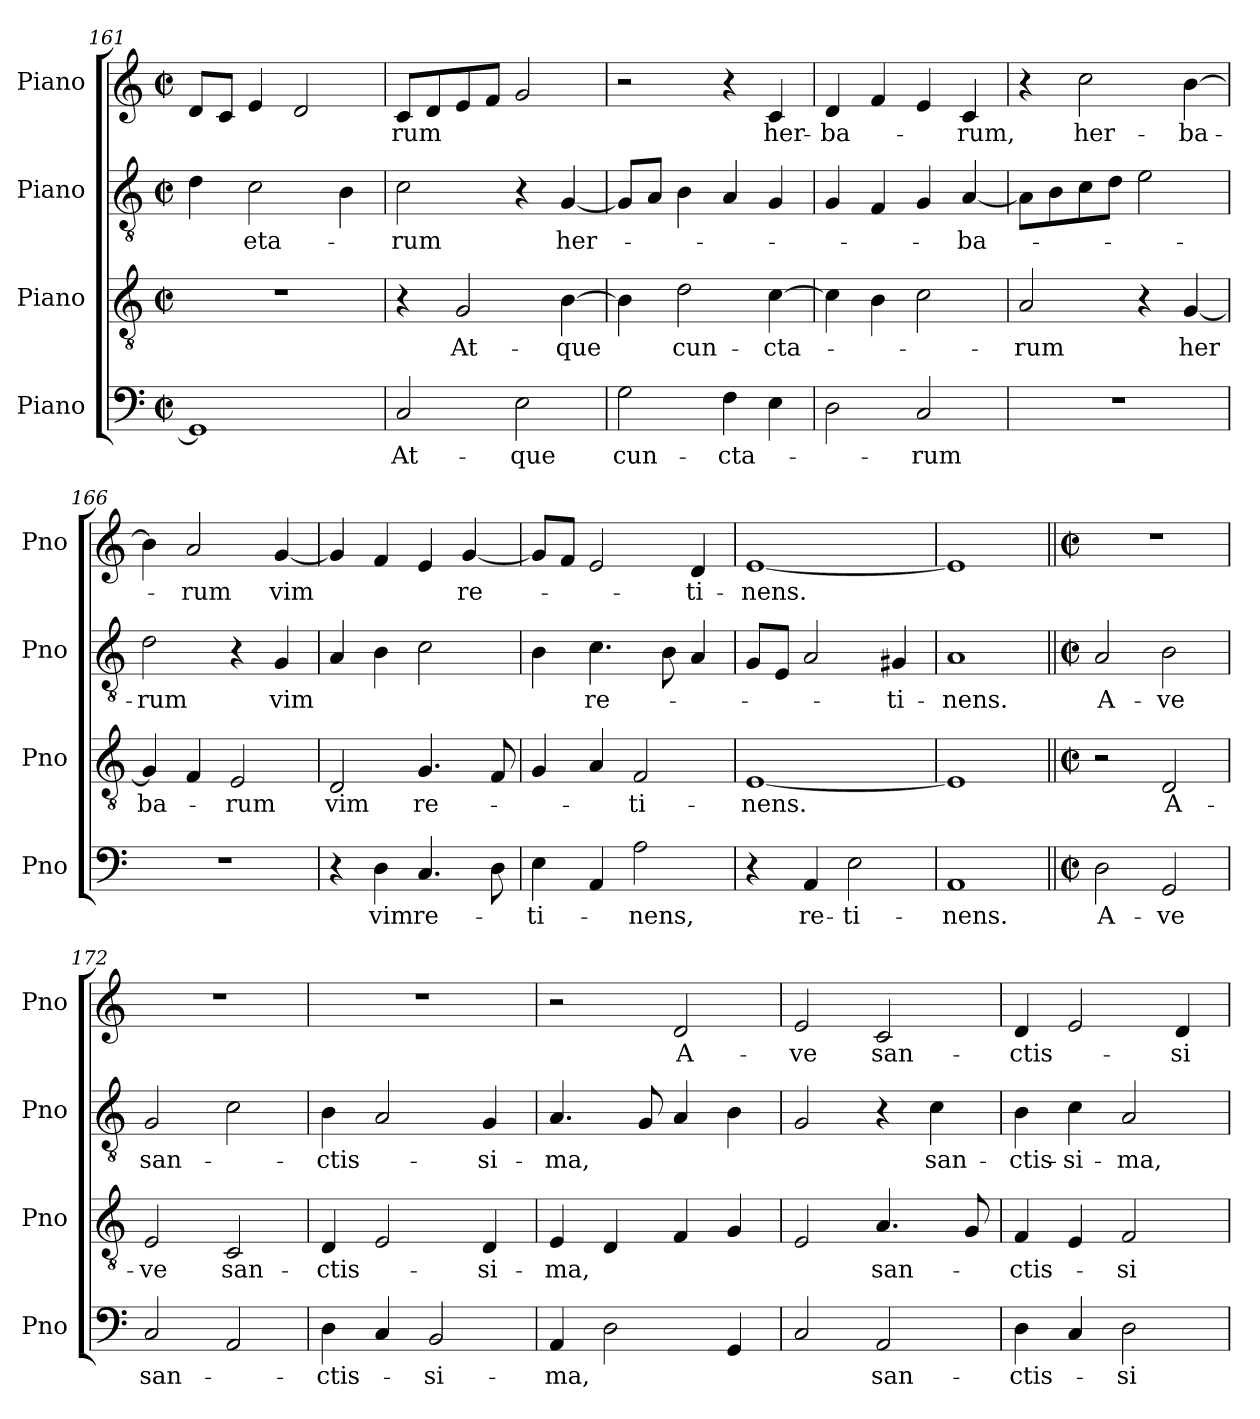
**kern	**text	**kern	**text	**kern	**text	**kern	**text
*part4	*part4	*part3	*part3	*part2	*part2	*part1	*part1
*staff4	*staff4	*staff3	*staff3	*staff2	*staff2	*staff1	*staff1
*I"Piano	*	*I"Piano	*	*I"Piano	*	*I"Piano	*
*I'Pno	*	*I'Pno	*	*I'Pno	*	*I'Pno	*
*clefF4	*	*clefGv2	*	*clefGv2	*	*clefG2	*
*k[]	*	*k[]	*	*k[]	*	*k[]	*
*M2/2	*	*M2/2	*	*M2/2	*	*M2/2	*
*met(c|)	*	*met(c|)	*	*met(c|)	*	*met(c|)	*
=161	=161	=161	=161	=161	=161	=161	=161
1GG]	.	1r	.	4d\	.	8d/L	.
.	.	.	.	.	.	8c/J	.
.	.	.	.	2c\	-eta-	4e/	.
.	.	.	.	.	.	2d/	.
.	.	.	.	4B\	.	.	.
=162	=162	=162	=162	=162	=162	=162	=162
2C/	At-	4r	.	2c\	-rum	8c/L	-rum
.	.	.	.	.	.	8d/	.
.	.	2G/	At-	.	.	8e/	.
.	.	.	.	.	.	8f/J	.
2E\	-que	.	.	4r	.	2g/	.
.	.	[4B\	-que	[4G/	her-	.	.
=163	=163	=163	=163	=163	=163	=163	=163
2G\	cun-	4B\]	.	8G/L]	.	2r	.
.	.	.	.	8A/J	.	.	.
.	.	2d\	cun-	4B\	.	.	.
4F\	-cta-	.	.	4A/	.	4r	.
4E\	.	[4c\	-cta-	4G/	.	4c/	her-
!!LO:LB:g=z
=164	=164	=164	=164	=164	=164	=164	=164
2D\	.	4c\]	.	4G/	.	4d/	-ba-
.	.	4B\	.	4F/	.	4f/	.
2C/	-rum	2c\	.	4G/	.	4e/	.
.	.	.	.	[4A/	-ba-	4c/	-rum,
=165	=165	=165	=165	=165	=165	=165	=165
1r	.	2A/	-rum	8A\L]	.	4r	.
.	.	.	.	8B\	.	.	.
.	.	.	.	8c\	.	2cc\	her-
.	.	.	.	8d\J	.	.	.
.	.	4r	.	2e\	.	.	.
.	.	[4G/	her	.	.	[4b\	-ba-
=166	=166	=166	=166	=166	=166	=166	=166
1r	.	4G/]	ba-	2d\	-rum	4b\]	.
.	.	4F/	.	.	.	2a/	-rum
.	.	2E/	-rum	4r	.	.	.
.	.	.	.	4G/	vim	[4g/	vim
=167	=167	=167	=167	=167	=167	=167	=167
4r	.	2D/	vim	4A/	.	4g/]	.
4D\	vim	.	.	4B\	.	4f/	.
4.C/	re-	4.G/	re-	2c\	.	4e/	.
.	.	.	.	.	.	[4g/	re-
8D\	.	8F/	.	.	.	.	.
=168	=168	=168	=168	=168	=168	=168	=168
4E\	-ti-	4G/	.	4B\	.	8g/L]	.
.	.	.	.	.	.	8f/J	.
4AA/	.	4A/	.	4.c\	re-	2e/	.
2A\	-nens,	2F/	-ti-	.	.	.	.
.	.	.	.	8B\	.	.	.
.	.	.	.	4A/	.	4d/	-ti-
=169	=169	=169	=169	=169	=169	=169	=169
4r	.	[1E	-nens.	8G/L	.	[1e	-nens.
.	.	.	.	8E/J	.	.	.
4AA/	re-	.	.	2A/	.	.	.
2E\	-ti-	.	.	.	.	.	.
.	.	.	.	4G#X/	-ti-	.	.
=170	=170	=170	=170	=170	=170	=170	=170
1AA	-nens.	1E]	.	1A	-nens.	1e]	.
!!LO:PB:g=z
=171||	=171||	=171||	=171||	=171||	=171||	=171||	=171||
*M2/2	*	*M2/2	*	*M2/2	*	*M2/2	*
*met(c|)	*	*met(c|)	*	*met(c|)	*	*met(c|)	*
2D\	A-	2r	.	2A/	A-	1r	.
2GG/	-ve	2D/	A-	2B\	-ve	.	.
=172	=172	=172	=172	=172	=172	=172	=172
2C/	san-	2E/	-ve	2G/	san-	1r	.
2AA/	.	2C/	san-	2c\	.	.	.
=173	=173	=173	=173	=173	=173	=173	=173
4D\	-ctis-	4D/	-ctis-	4B\	-ctis-	1r	.
4C/	.	2E/	.	2A/	.	.	.
2BB/	-si-	.	.	.	.	.	.
.	.	4D/	-si-	4G/	-si-	.	.
=174	=174	=174	=174	=174	=174	=174	=174
4AA/	-ma,	4E/	-ma,	4.A/	-ma,	2r	.
2D\	.	4D/	.	.	.	.	.
.	.	.	.	8G/	.	.	.
.	.	4F/	.	4A/	.	2d/	A-
4GG/	.	4G/	.	4B\	.	.	.
=175	=175	=175	=175	=175	=175	=175	=175
2C/	.	2E/	.	2G/	.	2e/	-ve
2AA/	san-	4.A/	san-	4r	.	2c/	san-
.	.	.	.	4c\	san-	.	.
.	.	8G/	.	.	.	.	.
=176	=176	=176	=176	=176	=176	=176	=176
4D\	-ctis-	4F/	-ctis-	4B\	-ctis-	4d/	-ctis-
4C/	.	4E/	.	4c\	-si-	2e/	.
2D\	-si-	2F/	-si-	2A/	-ma,	.	.
.	.	.	.	.	.	4d/	-si-
=	=	=	=	=	=	=	=
*-	*-	*-	*-	*-	*-	*-	*-
